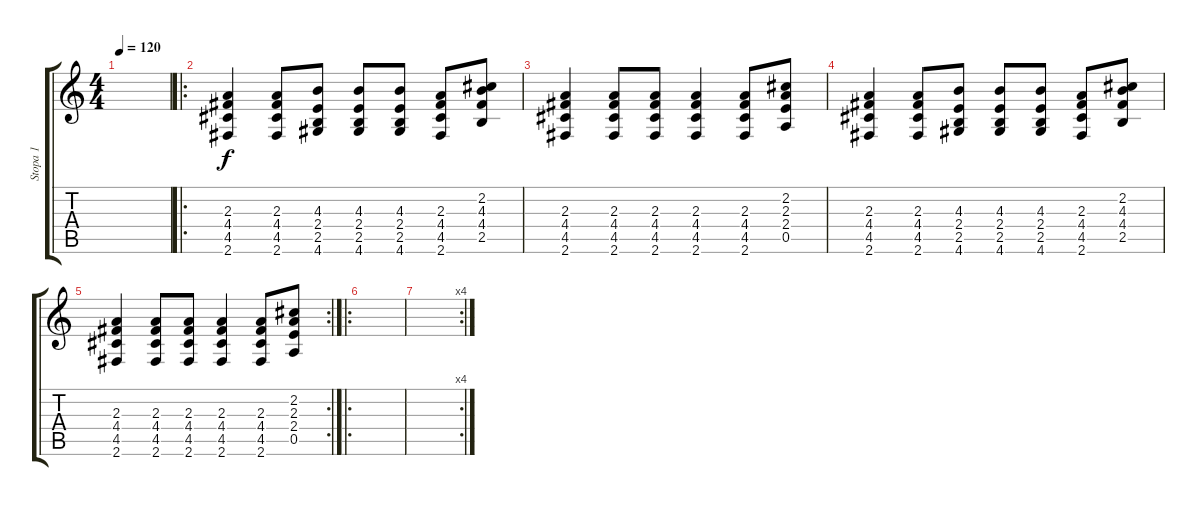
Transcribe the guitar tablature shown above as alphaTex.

\track ("Stopa 1" "Stopa 1") {instrument acousticguitarsteel}
\staff {score tabs}
\tuning (E4 B3 G3 D3 A2 E2) {hide}
\ts (4 4)
\tempo 120
\clef g2
\ks c
|
\ro
(2.3 4.4 4.5 2.6).4 (2.3 4.4 4.5 2.6).8 (4.3 2.4 2.5 4.6).8 (4.3 2.4 2.5 4.6).8 (4.3 2.4 2.5 4.6).8 (2.3 4.4 4.5 2.6).8 (2.2 4.3 4.4 2.5).8 |
(2.3 4.4 4.5 2.6).4 (2.3 4.4 4.5 2.6).8 (2.3 4.4 4.5 2.6).8 (2.3 4.4 4.5 2.6).4 (2.3 4.4 4.5 2.6).8 (2.2 2.3 2.4 0.5).8 |
(2.3 4.4 4.5 2.6).4 (2.3 4.4 4.5 2.6).8 (4.3 2.4 2.5 4.6).8 (4.3 2.4 2.5 4.6).8 (4.3 2.4 2.5 4.6).8 (2.3 4.4 4.5 2.6).8 (2.2 4.3 4.4 2.5).8 |
\rc 2
(2.3 4.4 4.5 2.6).4 (2.3 4.4 4.5 2.6).8 (2.3 4.4 4.5 2.6).8 (2.3 4.4 4.5 2.6).4 (2.3 4.4 4.5 2.6).8 (2.2 2.3 2.4 0.5).8 |
\ro
|
\rc 4
